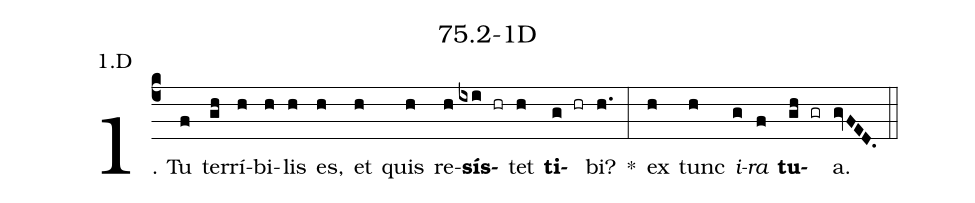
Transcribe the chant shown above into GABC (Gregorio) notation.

name: 75.2-1D;
annotation: 1.D;
%%
(c4)1. Tu(f) ter(gh)rí(h)bi(h)lis(h) es,(h) et(h) quis(h) re(h)<b>sís</b>(ixi hr)tet(h) <b>ti</b>(g hr)bi?(h.) *(:) ex(h) tunc(h) <i>i</i>(g)<i>ra</i>(f) <b>tu</b>(gh gr)a.(gvFED.) (::)


%E(h) u(h) o(g) u(f) a(gh) e.(gvFED.) (::)
